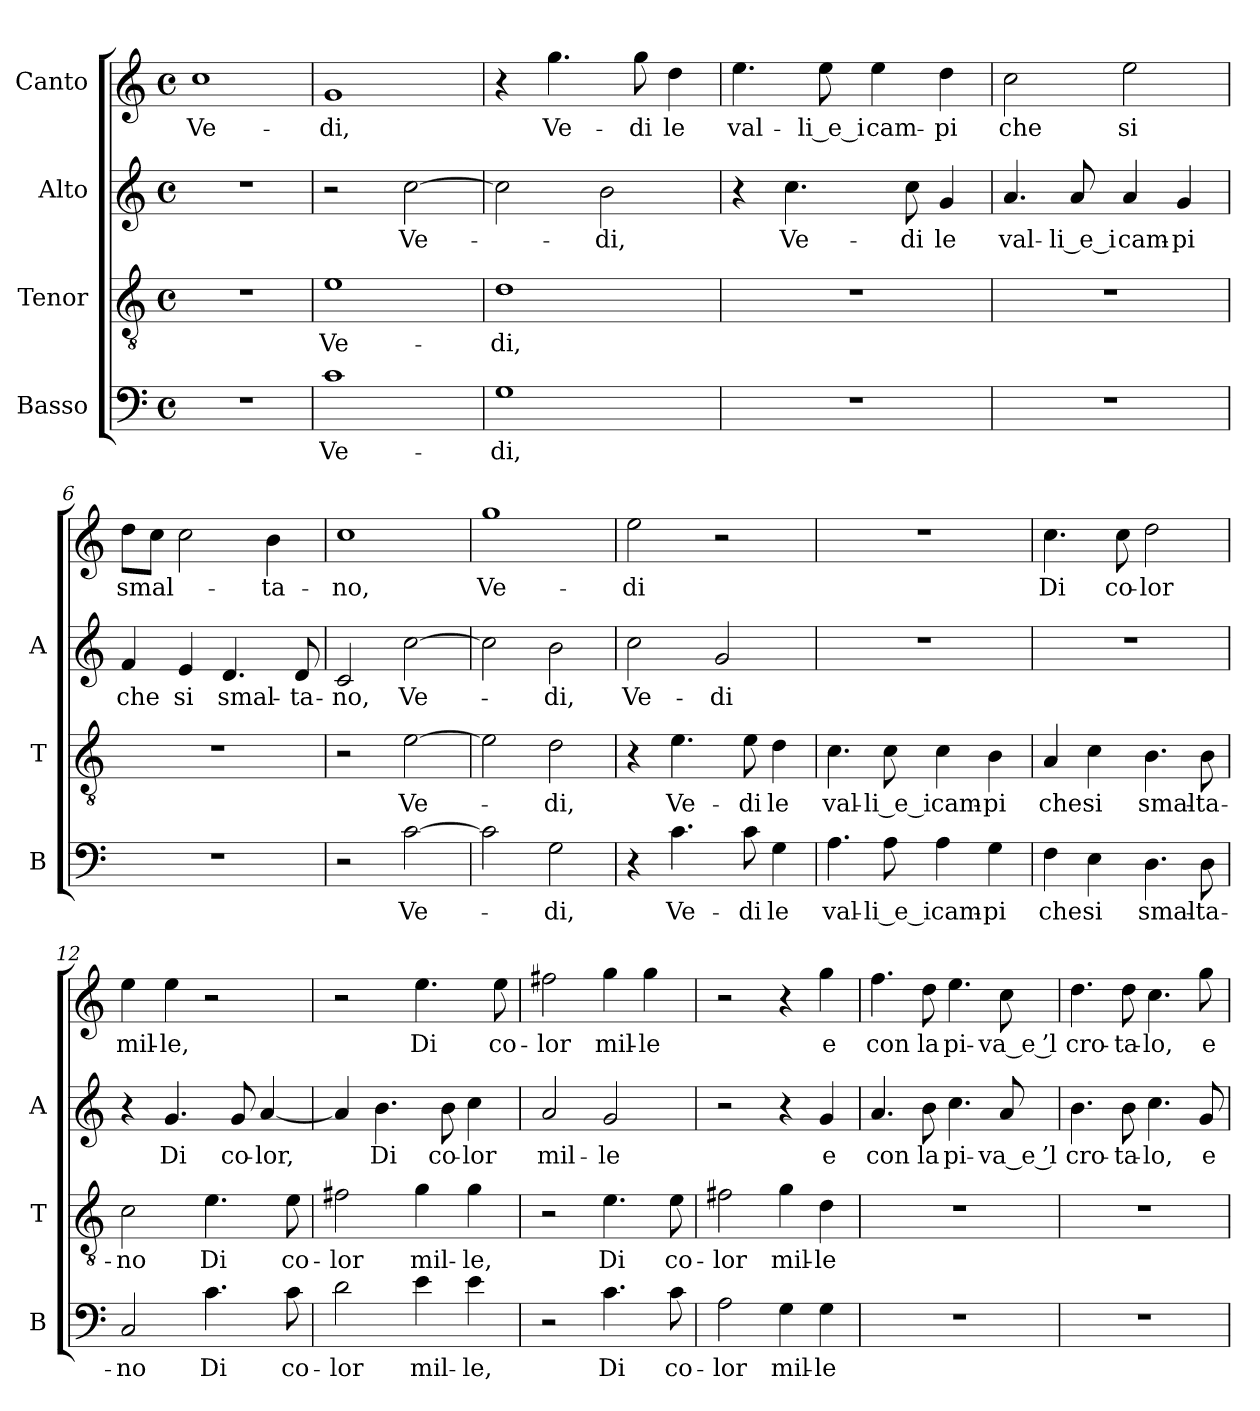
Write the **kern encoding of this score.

**kern	**text	**kern	**text	**kern	**text	**kern	**text
*part4	*part4	*part3	*part3	*part2	*part2	*part1	*part1
*staff4	*staff4	*staff3	*staff3	*staff2	*staff2	*staff1	*staff1
*I"Basso	*	*I"Tenor	*	*I"Alto	*	*I"Canto	*
*I'B	*	*I'T	*	*I'A	*	*	*
*clefF4	*	*clefGv2	*	*clefG2	*	*clefG2	*
*k[]	*	*k[]	*	*k[]	*	*k[]	*
*C:	*	*C:	*	*C:	*	*C:	*
*M4/4	*	*M4/4	*	*M4/4	*	*M4/4	*
*met(c)	*	*met(c)	*	*met(c)	*	*met(c)	*
=1	=1	=1	=1	=1	=1	=1	=1
1r	.	1r	.	1r	.	1cc	Ve-
=2	=2	=2	=2	=2	=2	=2	=2
1c	Ve-	1e	Ve-	2r	.	1g	-di,
.	.	.	.	[2cc	Ve-	.	.
=3	=3	=3	=3	=3	=3	=3	=3
1G	-di,	1d	-di,	2cc]	.	4r	.
.	.	.	.	.	.	4.gg	Ve-
.	.	.	.	2b	-di,	.	.
.	.	.	.	.	.	8gg	-di
.	.	.	.	.	.	4dd	-le
=4	=4	=4	=4	=4	=4	=4	=4
1r	.	1r	.	4r	.	4.ee	val-
.	.	.	.	4.cc	Ve-	.	.
.	.	.	.	.	.	8ee	-li_e_i
.	.	.	.	.	.	4ee	cam-
.	.	.	.	8cc	-di	.	.
.	.	.	.	4g	-le	4dd	-pi
=5	=5	=5	=5	=5	=5	=5	=5
1r	.	1r	.	4.a	val-	2cc	-che
.	.	.	.	8a	-li_e_i	.	.
.	.	.	.	4a	cam-	2ee	-si
.	.	.	.	4g	-pi	.	.
=6	=6	=6	=6	=6	=6	=6	=6
1r	.	1r	.	4f	-che	8ddL	smal-
.	.	.	.	.	.	8ccJ	.
.	.	.	.	4e	-si	2cc	.
.	.	.	.	4.d	smal-	.	.
.	.	.	.	.	.	4b	ta-
.	.	.	.	8d	ta-	.	.
=7	=7	=7	=7	=7	=7	=7	=7
2r	.	2r	.	2c	-no,	1cc	-no,
[2c	Ve-	[2e	Ve-	[2cc	Ve-	.	.
=8	=8	=8	=8	=8	=8	=8	=8
2c]	.	2e]	.	2cc]	.	1gg	Ve-
2G	-di,	2d	-di,	2b	-di,	.	.
=9	=9	=9	=9	=9	=9	=9	=9
4r	.	4r	.	2cc	Ve-	2ee	-di
4.c	Ve-	4.e	Ve-	.	.	.	.
.	.	.	.	2g	-di	2r	.
8c	-di	8e	-di	.	.	.	.
4G	-le	4d	-le	.	.	.	.
=10	=10	=10	=10	=10	=10	=10	=10
4.A	val-	4.c	val-	1r	.	1r	.
8A	-li_e_i	8c	-li_e_i	.	.	.	.
4A	cam-	4c	cam-	.	.	.	.
4G	-pi	4B	-pi	.	.	.	.
=11	=11	=11	=11	=11	=11	=11	=11
4F	-che	4A	-che	1r	.	4.cc	-Di
4E	-si	4c	-si	.	.	.	.
.	.	.	.	.	.	8cc	co-
4.D	smal-	4.B	smal-	.	.	2dd	-lor
8D	ta-	8B	ta-	.	.	.	.
=12	=12	=12	=12	=12	=12	=12	=12
2C	-no	2c	-no	4r	.	4ee	mil-
.	.	.	.	4.g	-Di	4ee	-le,
4.c	-Di	4.e	-Di	.	.	2r	.
.	.	.	.	8g	co-	.	.
.	.	.	.	[4a	-lor,	.	.
8c	co-	8e	co-	.	.	.	.
=13	=13	=13	=13	=13	=13	=13	=13
2d	-lor	2f#X	-lor	4a]	.	2r	.
.	.	.	.	4.b	-Di	.	.
4e	mil-	4g	mil-	.	.	4.ee	-Di
.	.	.	.	8b	co-	.	.
4e	-le,	4g	-le,	4cc	-lor	.	.
.	.	.	.	.	.	8ee	co-
=14	=14	=14	=14	=14	=14	=14	=14
2r	.	2r	.	2a	mil-	2ff#X	-lor
4.c	-Di	4.e	-Di	2g	-le	4gg	mil-
.	.	.	.	.	.	4gg	-le
8c	co-	8e	co-	.	.	.	.
=15	=15	=15	=15	=15	=15	=15	=15
2A	-lor	2f#X	-lor	2r	.	2r	.
4G	mil-	4g	mil-	4r	.	4r	.
4G	-le	4d	-le	4g	-e	4gg	-e
=16	=16	=16	=16	=16	=16	=16	=16
1r	.	1r	.	4.a	-con	4.ff	-con
.	.	.	.	8b	-la	8dd	-la
.	.	.	.	4.cc	pi-	4.ee	pi-
.	.	.	.	8a	-va_e ’l	8cc	-va_e ’l
=17	=17	=17	=17	=17	=17	=17	=17
1r	.	1r	.	4.b	cro-	4.dd	cro-
.	.	.	.	8b	ta-	8dd	ta-
.	.	.	.	4.cc	-lo,	4.cc	-lo,
.	.	.	.	8g	-e	8gg	-e
=	=	=	=	=	=	=	=
*-	*-	*-	*-	*-	*-	*-	*-
